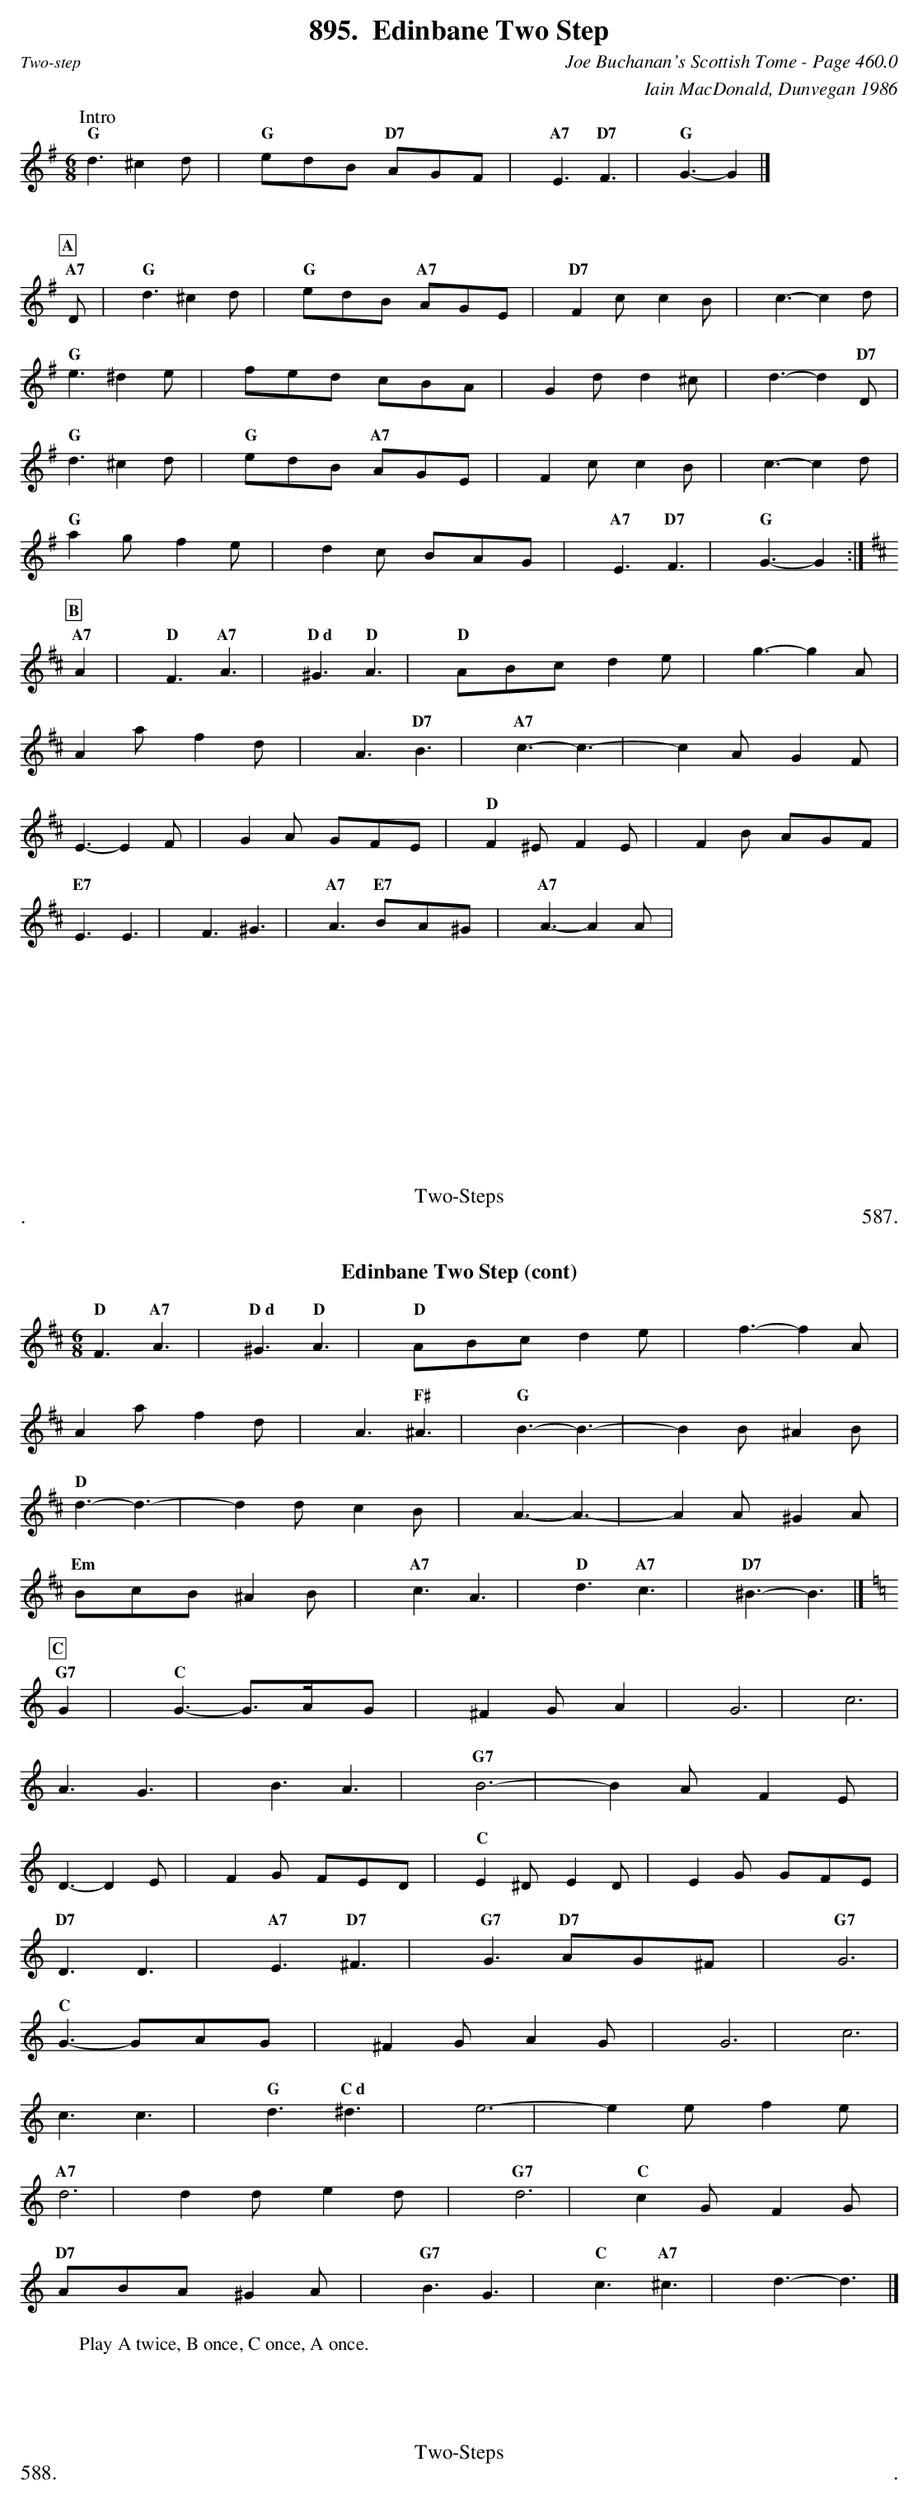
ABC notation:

X:1
T:Edinbane Two Step
C:Joe Buchanan's Scottish Tome - Page 460.0
C:Iain MacDonald, Dunvegan 1986
L:1/8
M:6/8
K:G
W:Intro
%%vskip 0
"G"d3 ^c2 d | "G"edB "D7"AGF | "A7"E3 "D7"F3 | "G"G3- G2 |]
%%vskip 20
P:A
"A7"D | "G"d3 ^c2 d | "G"edB "A7"AGE | "D7"F2 c c2 B | c3- c2 d |
"G"e3 ^d2 e | fed cBA | G2 d d2 ^c | d3- d2 "D7"D |
"G"d3 ^c2 d | "G"edB "A7"AGE | F2 c c2 B | c3- c2 d |
"G"a2 g f2 e | d2 c BAG | "A7"E3 "D7"F3 | "G"G3- G2 :|
P:B
[K:D] "A7"A2 | "D"F3 "A7"A3 | "D d"^G3 "D"A3 | "D"ABc d2 e | g3- g2 A |
A2 a f2 d | A3 "D7"B3 | "A7"c3- c3- | c2 A G2 F |
E3- E2 F | G2 A GFE | "D"F2 ^E F2 E | F2 B AGF |
"E7"E3 E3 | F3 ^G3 | "A7"A3 "E7"BA^G | "A7"A3- A2 A |
%%newpage
T:Edinbane Two Step (cont)
"D"F3 "A7"A3 | "D d"^G3 "D"A3 | """D"ABc d2 e | f3- f2 A |
A2 a f2 d | A3 "F#"^A3 | "G"B3- B3- | B2 B ^A2 B |
"D"d3- d3- | d2 d c2 B | A3- A3- | A2 A ^G2 A |
"Em"BcB ^A2 B | "A7"c3 A3 | "D"d3 "A7"c3 | "D7"^B3- B3 |]
P:C
[K:C] "G7"G2 | "C"G3- G>AG | ^F2 G A2 | G6 | c6 |
A3 G3 | B3 A3 | "G7"B6- | B2 A F2 E |
D3- D2 E | F2 G FED | "C"E2 ^D E2 D | E2 G GFE |
"D7"D3 D3 | "A7"E3 "D7"^F3 | "G7"G3 "D7"AG^F | "G7"G6 |
"C"G3- GAG | ^F2 G A2 G | G6 | c6 |
c3 c3 | "G"d3 "C d"^d3 | e6- | e2 e f2 e |
"A7"d6 | d2 d e2 d | "G7"d6 | "C"c2 G F2 G |
"D7"ABA ^G2 A | "G7"B3 G3 | "C"c3 "A7"^c3 | d3- d3 |]
W:Play A twice, B once, C once, A once.
